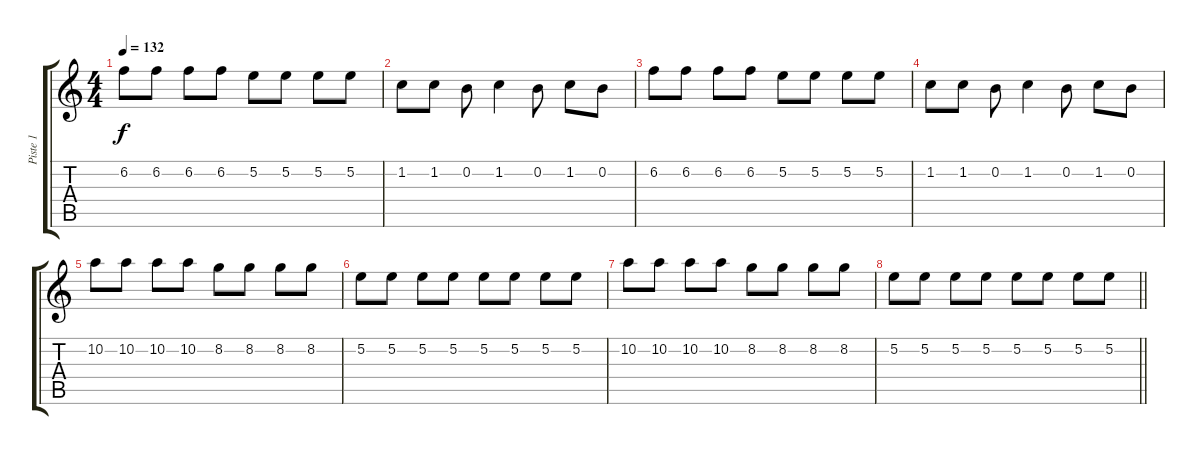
\track ("Piste 1" "Piste 1") {instrument overdrivenguitar}
\staff {score tabs}
\tuning (E4 B3 G3 D3 A2 E2) {hide}
\ts (4 4)
\tempo 132
\clef g2
\ks c
6.2.8{dy f} 6.2.8 6.2.8 6.2.8 5.2.8 5.2.8 5.2.8 5.2.8 |
1.2.8 1.2.8 0.2.8 1.2.4 0.2.8 1.2.8 0.2.8 |
6.2.8 6.2.8 6.2.8 6.2.8 5.2.8 5.2.8 5.2.8 5.2.8 |
1.2.8 1.2.8 0.2.8 1.2.4 0.2.8 1.2.8 0.2.8 |
10.2.8 10.2.8 10.2.8 10.2.8 8.2.8 8.2.8 8.2.8 8.2.8 |
5.2.8 5.2.8 5.2.8 5.2.8 5.2.8 5.2.8 5.2.8 5.2.8 |
10.2.8 10.2.8 10.2.8 10.2.8 8.2.8 8.2.8 8.2.8 8.2.8 |
\barLineRight lightlight
5.2.8 5.2.8 5.2.8 5.2.8 5.2.8 5.2.8 5.2.8 5.2.8
